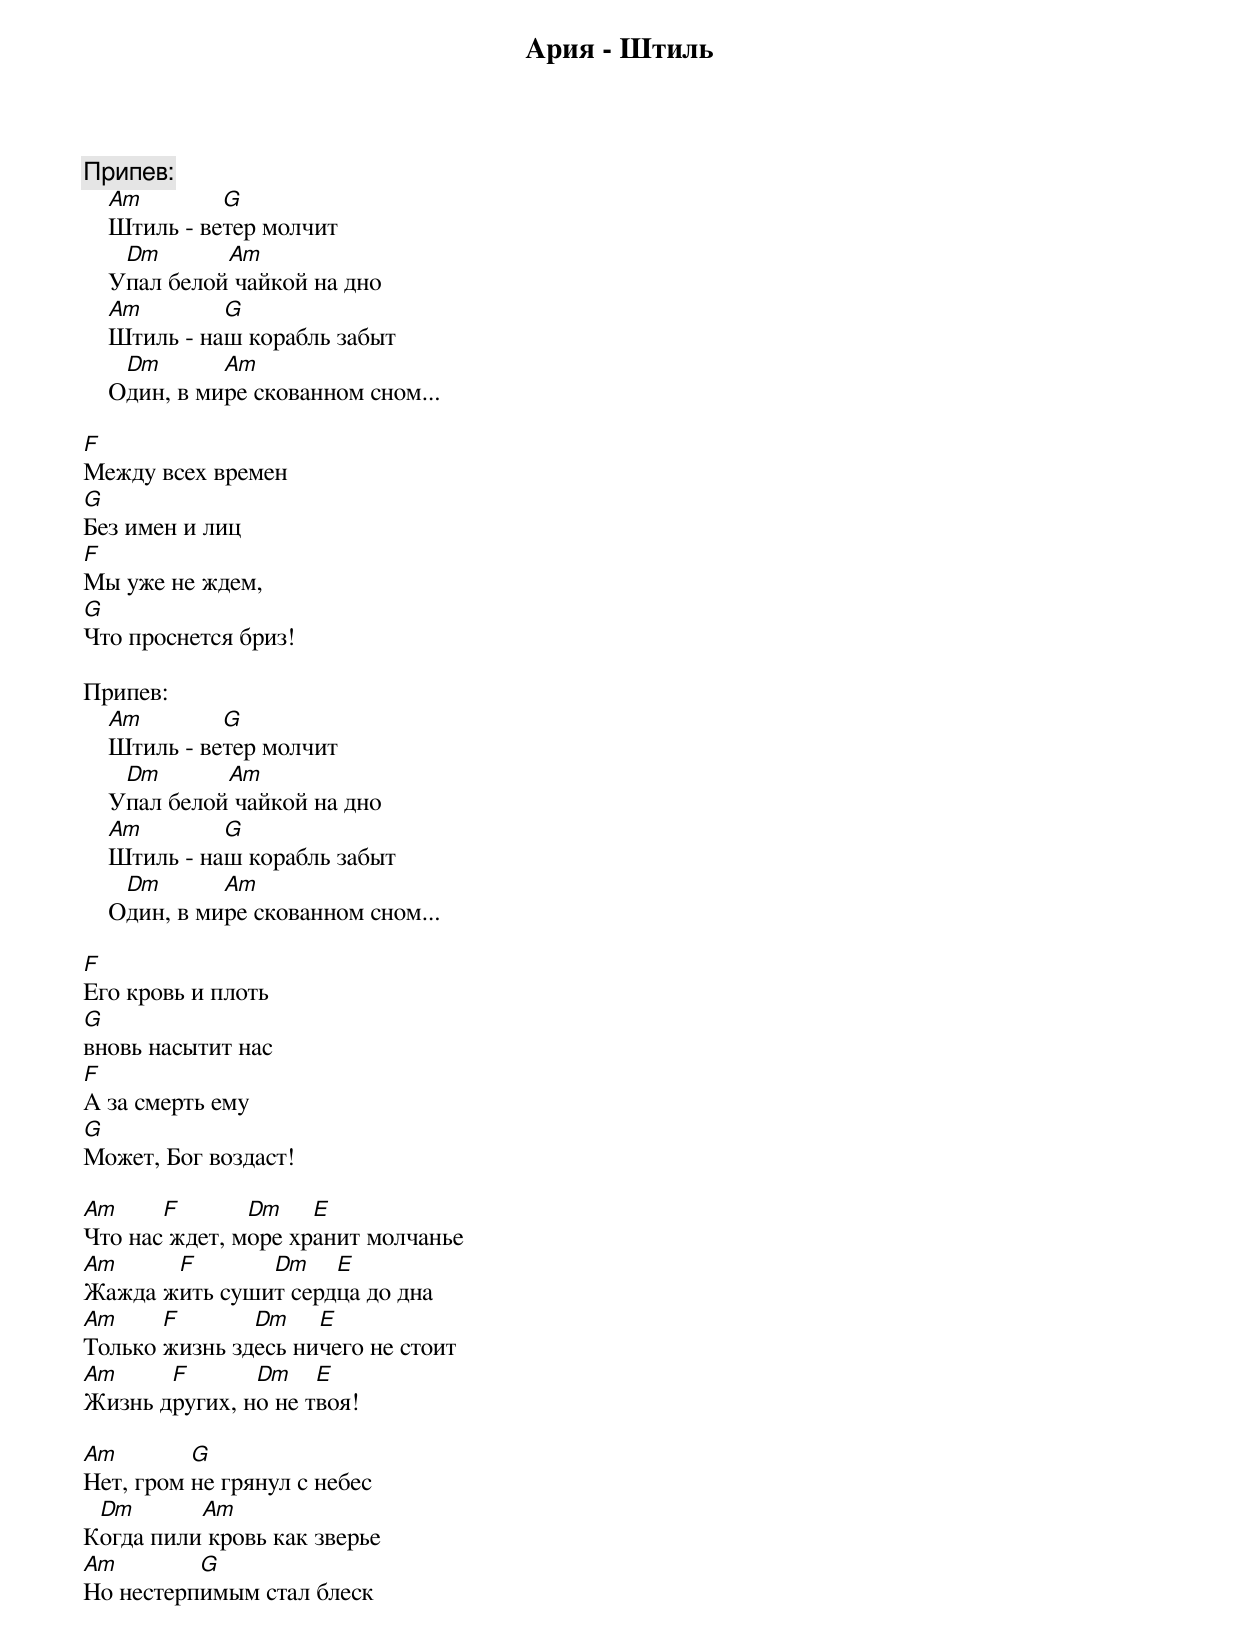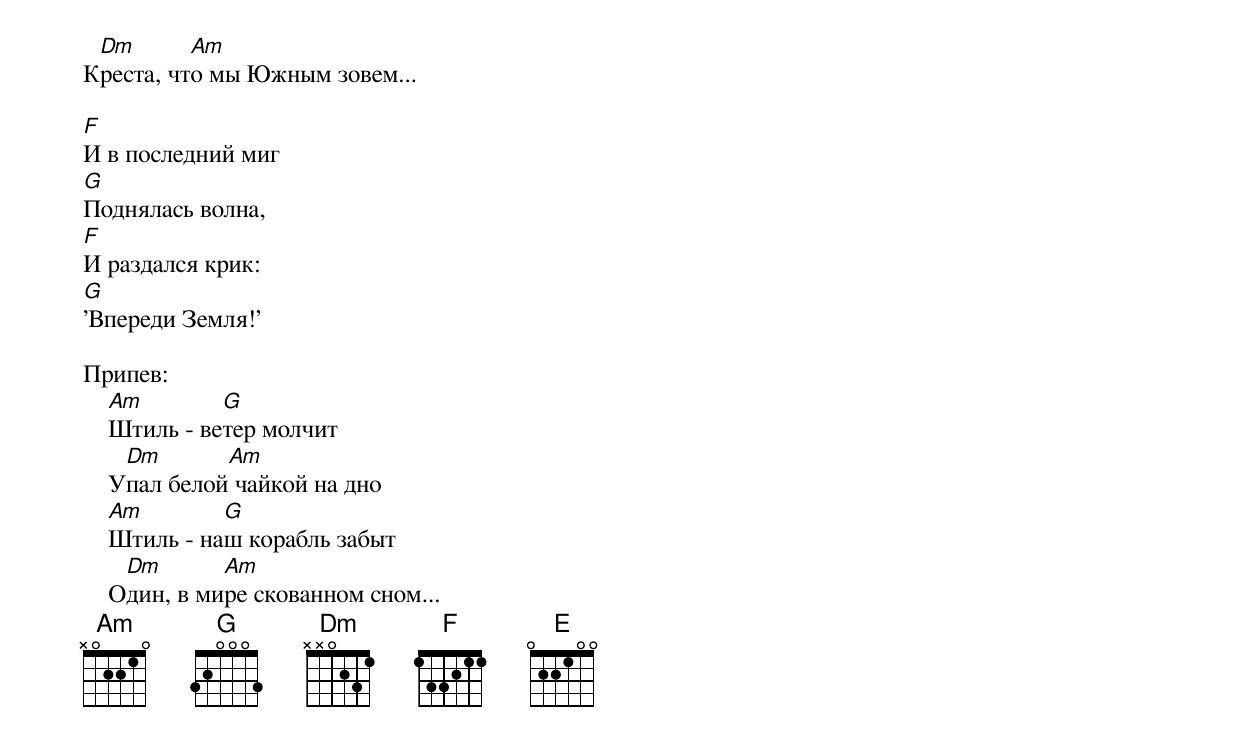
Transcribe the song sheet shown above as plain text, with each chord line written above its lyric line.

Ария - Штиль

Припев:
    Am        G
    Штиль - ветер молчит
     Dm       Am
    Упал белой чайкой на дно
    Am        G
    Штиль - наш корабль забыт
     Dm       Am
    Один, в мире скованном сном...

F
Между всех времен
G
Без имен и лиц
F
Мы уже не ждем,
G
Что проснется бриз!

Припев:
    Am        G
    Штиль - ветер молчит
     Dm       Am
    Упал белой чайкой на дно
    Am        G
    Штиль - наш корабль забыт
     Dm       Am
    Один, в мире скованном сном...

F
Его кровь и плоть
G
вновь насытит нас
F
А за смерть ему
G
Может, Бог воздаст!

Am     F       Dm    E
Что нас ждет, море хранит молчанье
Am     F       Dm    E
Жажда жить сушит сердца до дна
Am     F       Dm    E
Только жизнь здесь ничего не стоит
Am     F       Dm    E
Жизнь других, но не твоя!

Am        G
Нет, гром не грянул с небес
 Dm       Am
Когда пили кровь как зверье
Am        G
Но нестерпимым стал блеск
 Dm       Am
Креста, что мы Южным зовем...

F
И в последний миг
G
Поднялась волна,
F
И раздался крик:
G
'Впереди Земля!'

Припев:
    Am        G
    Штиль - ветер молчит
     Dm       Am
    Упал белой чайкой на дно
    Am        G
    Штиль - наш корабль забыт
     Dm       Am
    Один, в мире скованном сном...
